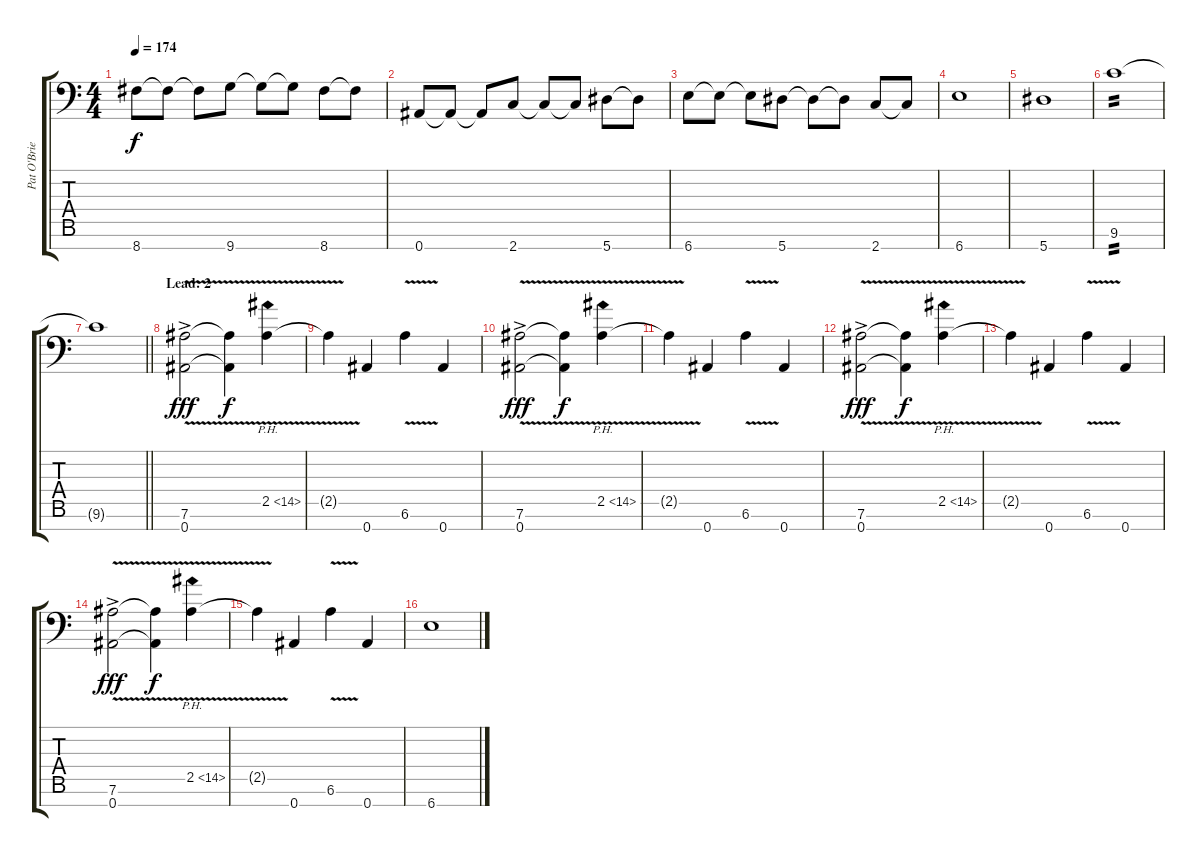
\track ("Pat O'Brien" "Pat O'Brie") {instrument distortionguitar}
\staff {score tabs}
\tuning (Eb4 Bb3 Gb3 Db3 Ab2 Eb2 Bb1) {hide}
\ts (4 4)
\tempo 174
\clef f4
\ks c
8.7.8{dy f} 8.7{t}.8 8.7{t}.8 9.7.8 9.7{t}.8 9.7{t}.8 8.7.8 8.7{t}.8 |
0.7.8 0.7{t}.8 0.7{t}.8 2.7.8 2.7{t}.8 2.7{t}.8 5.7.8 5.7{t}.8 |
6.7.8 6.7{t}.8 6.7{t}.8 5.7.8 5.7{t}.8 5.7{t}.8 2.7.8 2.7{t}.8 |
6.7.1 |
5.7.1 |
9.6.1{tp 2} |
\barLineRight lightlight
9.6{t}.1 |
\section ("" "Lead: 2")
(7.6{v ac} 0.7{v}).2{dy fff} (7.6{t} 0.7{t}).4{dy f} 2.5{ph 12 v}.4 |
2.5{t}.4 0.7.4 6.6{v}.4 0.7.4 |
(7.6{v ac} 0.7{v}).2{dy fff} (7.6{t} 0.7{t}).4{dy f} 2.5{ph 12 v}.4 |
2.5{t}.4 0.7.4 6.6{v}.4 0.7.4 |
(7.6{v ac} 0.7{v}).2{dy fff} (7.6{t} 0.7{t}).4{dy f} 2.5{ph 12 v}.4 |
2.5{t}.4 0.7.4 6.6{v}.4 0.7.4 |
(7.6{v ac} 0.7{v}).2{dy fff} (7.6{t} 0.7{t}).4{dy f} 2.5{ph 12 v}.4 |
2.5{t}.4 0.7.4 6.6{v}.4 0.7.4 |
6.7.1
